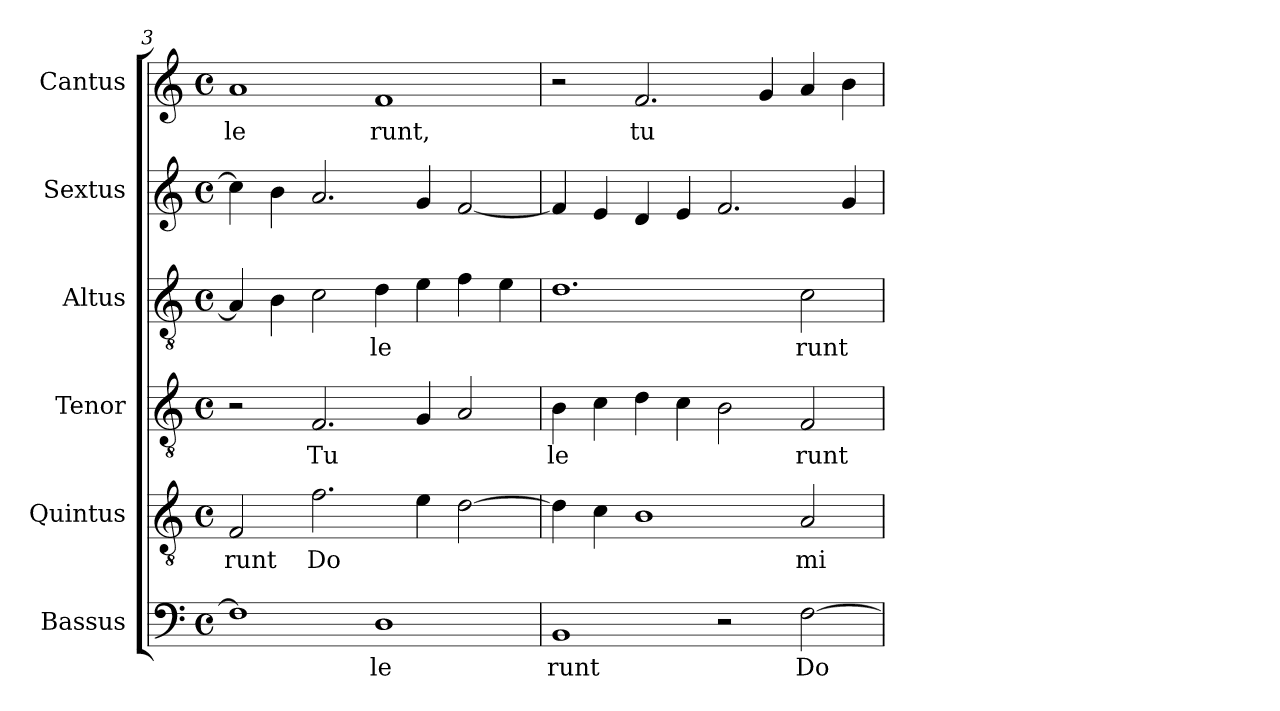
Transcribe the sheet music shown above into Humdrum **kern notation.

**kern	**text	**kern	**text	**kern	**text	**kern	**text	**kern	**kern	**text
*part6	*part6	*part5	*part5	*part4	*part4	*part3	*part3	*part2	*part1	*part1
*staff6	*staff6	*staff5	*staff5	*staff4	*staff4	*staff3	*staff3	*staff2	*staff1	*staff1
*I"Bassus	*	*I"Quintus	*	*I"Tenor	*	*I"Altus	*	*I"Sextus	*I"Cantus	*
*clefF4	*	*clefGv2	*	*clefGv2	*	*clefGv2	*	*clefG2	*clefG2	*
*M4/4	*	*M4/4	*	*M4/4	*	*M4/4	*	*M4/4	*M4/4	*
*met(c)	*	*met(c)	*	*met(c)	*	*met(c)	*	*met(c)	*met(c)	*
=3	=3	=3	=3	=3	=3	=3	=3	=3	=3	=3
!	!	!	!LO:LY:b:cj	!	!	!	!	!	!	!LO:LY:b:cj
1F]	.	2F/	runt	2r	.	4A/]	.	4cc\]	1a	le
.	.	.	.	.	.	4B\	.	4b\	.	.
!	!	!	!LO:LY:b	!	!LO:LY:b	!	!	!	!	!
.	.	2.f\	Do	2.F/	Tu	2c\	.	2.a/	.	.
!	!LO:LY:b:cj	!	!	!	!	!	!LO:LY:b:cj	!	!	!LO:LY:b:cj
1D	le	.	.	.	.	4d\	le	.	1f	runt,
.	.	4e\	.	4G/	.	4e\	.	4g/	.	.
.	.	[>2d\	.	2A/	.	4f\	.	[<2f/	.	.
.	.	.	.	.	.	4e\	.	.	.	.
=4	=4	=4	=4	=4	=4	=4	=4	=4	=4	=4
!	!LO:LY:b:cj	!	!	!	!LO:LY:b:cj	!	!	!	!	!
1BB	runt	4d\]	.	4B\	le	1.d	.	4f/]	2r	.
.	.	4c\	.	4c\	.	.	.	4e/	.	.
!	!	!	!	!	!	!	!	!	!	!LO:LY:b:cj
.	.	1B	.	4d\	.	.	.	4d/	2.f/	tu
.	.	.	.	4c\	.	.	.	4e/	.	.
2r	.	.	.	2B\	.	.	.	2.f/	.	.
.	.	.	.	.	.	.	.	.	4g/	.
!	!LO:LY:b	!	!LO:LY:b:cj	!	!LO:LY:b:cj	!	!LO:LY:b:cj	!	!	!
[>2F\	Do	2A/	mi	2F/	runt	2c\	runt	.	4a/	.
.	.	.	.	.	.	.	.	4g/	4b\	.
=	=	=	=	=	=	=	=	=	=	=
*-	*-	*-	*-	*-	*-	*-	*-	*-	*-	*-
